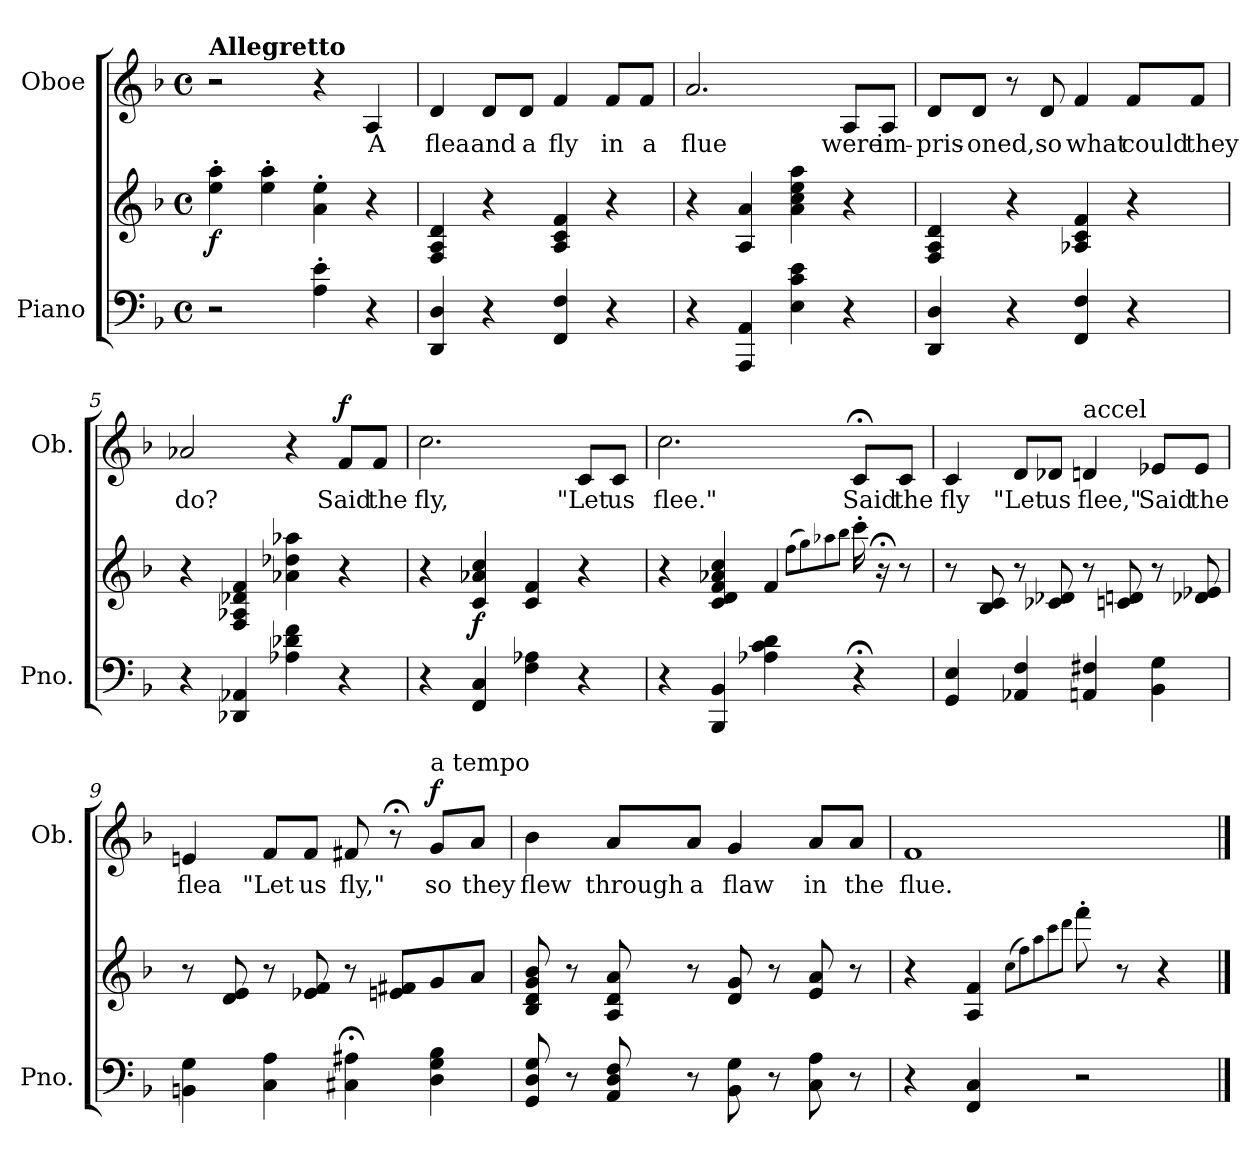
**kern	**kern	**dynam	**kern	**text	**dynam
*part2	*part2	*part2	*part1	*part1	*part1
*staff3	*staff2	*staff2/3	*staff1	*staff1	*staff1
*I"Piano	*	*	*I"Oboe	*	*
*I'Pno.	*	*	*I'Ob.	*	*
*clefF4	*clefG2	*	*clefG2	*	*
*k[b-]	*k[b-]	*	*k[b-]	*	*
*M4/4	*M4/4	*	*M4/4	*	*
*met(c)	*met(c)	*	*met(c)	*	*
=1	=1	=1	=1	=1	=1
!	!	!	!LO:TX:a:B:t=Allegretto	!	!
!	!	!LO:DY:b	!	!	!
2r	4ee\' 4aa\'	f	2r	.	.
.	4ee\' 4aa\'	.	.	.	.
4A\' 4e\'	4a\' 4ee\'	.	4r	.	.
!	!	!	!	!LO:LY:b	!
4r	4r	.	4A/	A	.
=2	=2	=2	=2	=2	=2
!	!	!	!	!LO:LY:b	!
4DD/ 4D/	4F/ 4A/ 4d/	.	4d/	flea	.
!	!	!	!	!LO:LY:b	!
4r	4r	.	8d/L	and	.
!	!	!	!	!LO:LY:b	!
.	.	.	8d/J	a	.
!	!	!	!	!LO:LY:b	!
4FF/ 4F/	4A/ 4c/ 4f/	.	4f/	fly	.
!	!	!	!	!LO:LY:b	!
4r	4r	.	8f/L	in	.
!	!	!	!	!LO:LY:b	!
.	.	.	8f/J	a	.
=3	=3	=3	=3	=3	=3
!	!	!	!	!LO:LY:b	!
4r	4r	.	2.a/	flue	.
4AAA/ 4AA/	4A/ 4a/	.	.	.	.
4E\ 4c\ 4e\	4a\ 4cc\ 4ee\ 4aa\	.	.	.	.
!	!	!	!	!LO:LY:b	!
4r	4r	.	8A/L	were	.
!	!	!	!	!LO:LY:b	!
.	.	.	8A/J	im-	.
=4	=4	=4	=4	=4	=4
!	!	!	!	!LO:LY:b	!
4DD/ 4D/	4F/ 4A/ 4d/	.	8d/L	-pris-	.
!	!	!	!	!LO:LY:b	!
.	.	.	8d/J	-oned,	.
4r	4r	.	8r	.	.
!	!	!	!	!LO:LY:b	!
.	.	.	8d/	so	.
!	!	!	!	!LO:LY:b	!
4FF/ 4F/	4A-X/ 4c/ 4f/	.	4f/	what	.
!	!	!	!	!LO:LY:b	!
4r	4r	.	8f/L	could	.
!	!	!	!	!LO:LY:b	!
.	.	.	8f/J	they	.
!!LO:LB:g=z
=5	=5	=5	=5	=5	=5
!	!	!	!	!LO:LY:b	!
4r	4r	.	2a-X/	do?	.
4DD-X/ 4AA-X/	4F/ 4A-X/ 4d-X/ 4f/	.	.	.	.
4A-X\ 4d-X\ 4f\	4a-X\ 4dd-X\ 4aa-X\	.	4r	.	.
!	!	!	!	!LO:LY:b	!LO:DY:a
4r	4r	.	8f/L	Said	f
!	!	!	!	!LO:LY:b	!
.	.	.	8f/J	the	.
=6	=6	=6	=6	=6	=6
!	!	!	!	!LO:LY:b	!
4r	4r	.	2.cc\	fly,	.
!	!	!LO:DY:b	!	!	!
4FF/ 4C/	4c/ 4a-X/ 4cc/	f	.	.	.
4F\ 4A-X\	4c/ 4f/	.	.	.	.
!	!	!	!	!LO:LY:b	!
4r	4r	.	8c/L	"Let	.
!	!	!	!	!LO:LY:b	!
.	.	.	8c/J	us	.
=7	=7	=7	=7	=7	=7
!	!	!	!	!LO:LY:b	!
4r	4r	.	2.cc\	flee."	.
4BBB-/ 4BB-/	4c/ 4d/ 4f/ 4a-X/ 4cc/	.	.	.	.
4A-X\ 4c\ 4d\	4f/	.	.	.	.
.	(8qff\L	.	.	.	.
.	8qgg\)	.	.	.	.
.	8qaa-X\	.	.	.	.
.	8qbb-\J	.	.	.	.
!	!	!	!	!LO:LY:b	!
4r;<	16ccc'\	.	8c;</L	Said	.
.	16r;<	.	.	.	.
!	!	!	!	!LO:LY:b	!
.	8r	.	8c/J	the	.
!!LO:LB:g=z
=8	=8	=8	=8	=8	=8
!	!	!	!	!LO:LY:b	!
4GG/ 4E/	8r	.	4c/	fly	.
.	8B-/ 8c/	.	.	.	.
!	!	!	!	!LO:LY:b	!
4AA-X/ 4F/	8r	.	8d/L	"Let	.
!	!	!	!	!LO:LY:b	!
.	8c-X/ 8d-X/	.	8d-X/J	us	.
!	!	!	!LO:TX:a:t=accel	!	!
!	!	!	!	!LO:LY:b	!
4AAn/ 4F#X/	8r	.	4dn/	flee,"	.
.	8cn/ 8dn/	.	.	.	.
!	!	!	!	!LO:LY:b	!
4BB-\ 4G\	8r	.	8e-X/L	Said	.
!	!	!	!	!LO:LY:b	!
.	8d-X/ 8e-X/	.	8e-/J	the	.
=9	=9	=9	=9	=9	=9
!	!	!	!	!LO:LY:b	!
4BBn\ 4G\	8r	.	4en/	flea	.
.	8d/ 8e/	.	.	.	.
!	!	!	!	!LO:LY:b	!
4C\ 4A\	8r	.	8f/L	"Let	.
!	!	!	!	!LO:LY:b	!
.	8e-X/ 8f/	.	8f/J	us	.
!	!	!	!	!LO:LY:b	!
4C#X\;< 4A#X\;<	8r	.	8f#X/	fly,"	.
.	8en/ 8f#X/L	.	8r;<	.	.
!	!	!	!LO:TX:a:t=a tempo	!	!
!	!	!	!	!LO:LY:b	!LO:DY:a
4D\ 4G\ 4B-\	8g/	.	8g/L	so	f
!	!	!	!	!LO:LY:b	!
.	8a/J	.	8a/J	they	.
=10	=10	=10	=10	=10	=10
!	!	!	!	!LO:LY:b	!
8GG/ 8D/ 8G/	8B-/ 8d/ 8g/ 8b-/	.	4b-\	flew	.
8r	8r	.	.	.	.
!	!	!	!	!LO:LY:b	!
8AA/ 8D/ 8F/	8A/ 8d/ 8a/	.	8a/L	through	.
!	!	!	!	!LO:LY:b	!
8r	8r	.	8a/J	a	.
!	!	!	!	!LO:LY:b	!
8BB-\ 8G\	8d/ 8g/	.	4g/	flaw	.
8r	8r	.	.	.	.
!	!	!	!	!LO:LY:b	!
8C\ 8A\	8e/ 8a/	.	8a/L	in	.
!	!	!	!	!LO:LY:b	!
8r	8r	.	8a/J	the	.
!!LO:PB:g=z
=11	=11	=11	=11	=11	=11
!	!	!	!	!LO:LY:b	!
4r	4r	.	1f	flue.	.
4FF/ 4C/	4A/ 4f/	.	.	.	.
.	(8qcc\L	.	.	.	.
.	8qff\)	.	.	.	.
.	8qaa\	.	.	.	.
.	8qccc\	.	.	.	.
.	8qddd\J	.	.	.	.
2r	8fff'\	.	.	.	.
.	8r	.	.	.	.
.	4r	.	.	.	.
==	==	==	==	==	==
*-	*-	*-	*-	*-	*-
